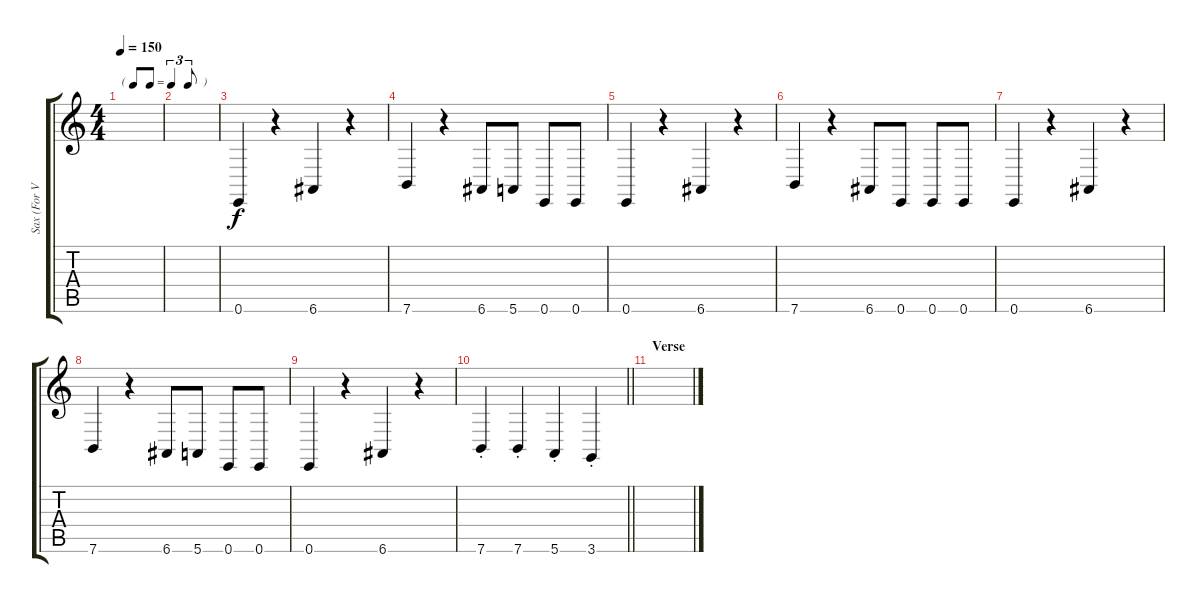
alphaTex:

\track ("Sax (For Volume)" "Sax (For V") {instrument tenorsax}
\staff {score tabs}
\tuning (E4 B3 G3 D3 A2 E2) {hide}
\ts (4 4)
\tf triplet8th
\tempo 150
\clef g2
\ks c
|
|
0.6.4 r.4 6.6.4 r.4 |
7.6.4 r.4 6.6.8 5.6.8 0.6.8 0.6.8 |
0.6.4 r.4 6.6.4 r.4 |
7.6.4 r.4 6.6.8 0.6.8 0.6.8 0.6.8 |
0.6.4 r.4 6.6.4 r.4 |
7.6.4 r.4 6.6.8 5.6.8 0.6.8 0.6.8 |
0.6.4 r.4 6.6.4 r.4 |
\barLineRight lightlight
7.6{st}.4 7.6{st}.4 5.6{st}.4 3.6{st}.4 |
\section ("" "Verse")
